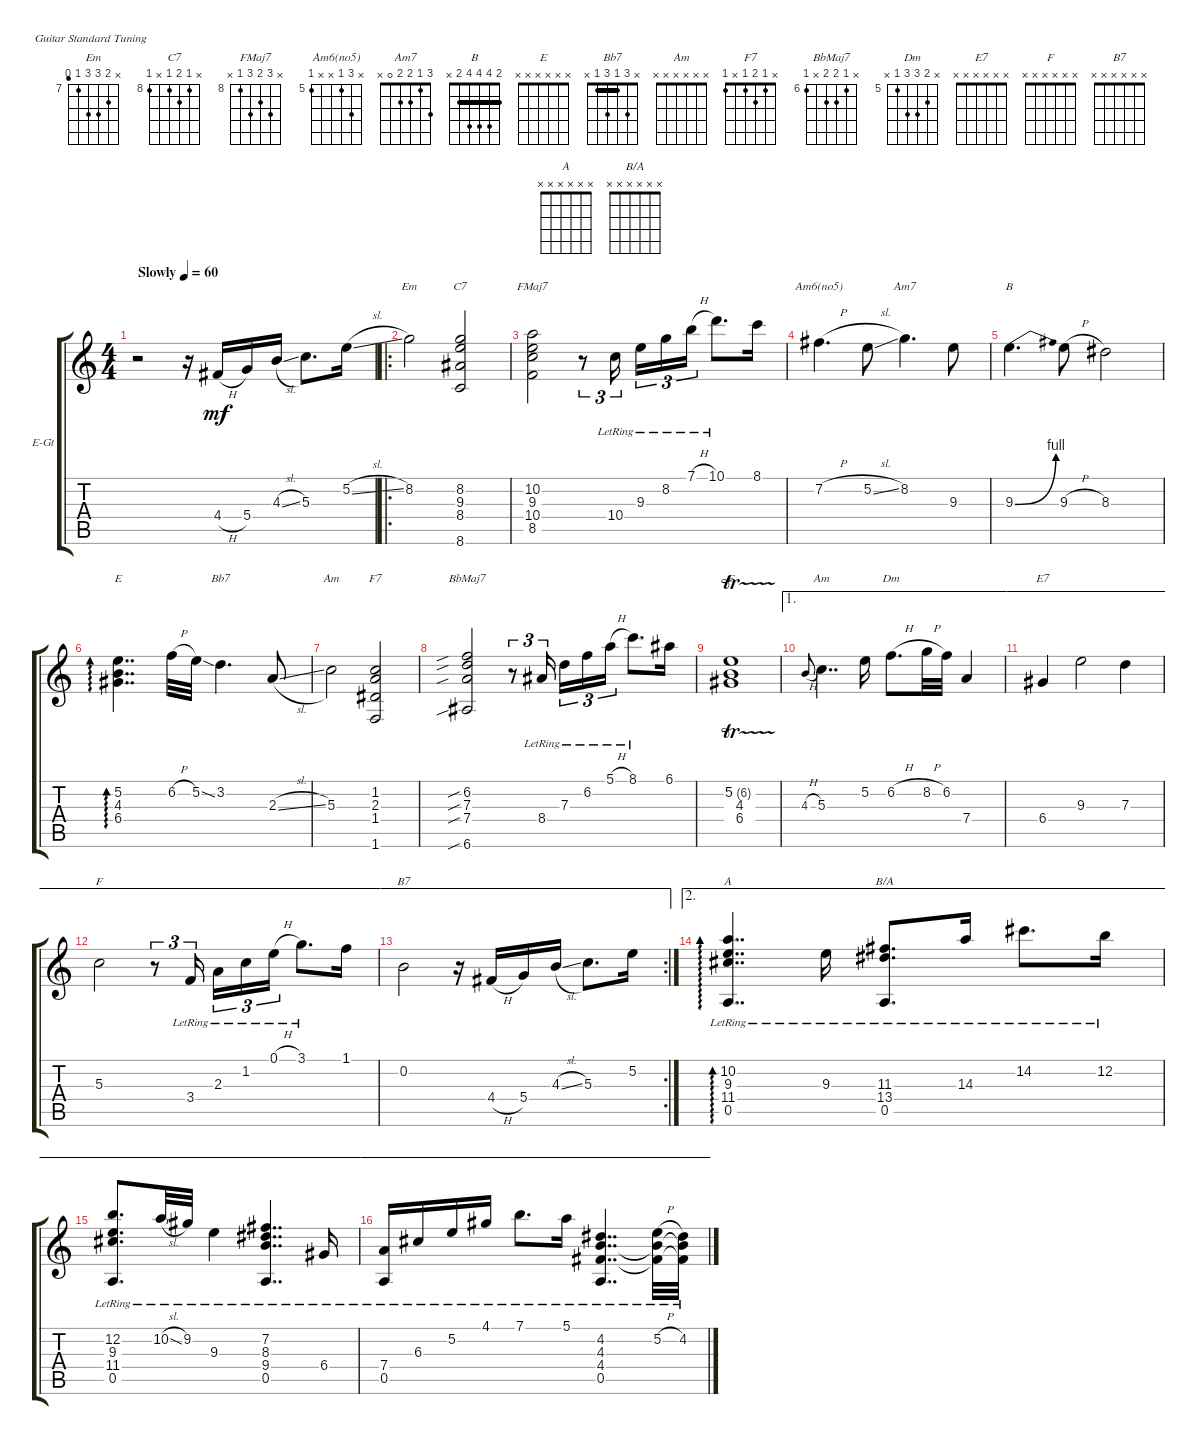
\defaultSystemsLayout 4
\bracketExtendMode groupsimilarinstruments
\firstSystemTrackNameOrientation horizontal
\otherSystemsTrackNameOrientation horizontal
\track ("Electric Guitar" "E-Gt") {instrument electricguitarclean}
\staff {score tabs}
\tuning (E4 B3 G3 D3 A2 E2)
\chord ("Em" x 8 9 9 7 6) {firstfret 7}
\chord ("C7" x 8 9 8 x 8) {firstfret 8}
\chord ("FMaj7" x 10 9 10 8 x) {firstfret 8}
\chord ("Am6(no5)" x 7 5 x x 5) {firstfret 5}
\chord ("Am7" 3 1 2 2 0 x)
\chord ("B" 2 4 4 4 2 x) {barre 2}
\chord ("E" x 5 4 6 x x) {firstfret 4}
\chord ("Bb7" x 3 1 3 1 x) {barre 1}
\chord ("Am" 0 1 2 2 0 x)
\chord ("F7" x 1 2 1 x 1)
\chord ("BbMaj7" x 6 7 7 x 6) {firstfret 6}
\chord ("E" x x x x x x)
\chord ("Am" x x x x x x)
\chord ("Dm" x 6 7 7 5 x) {firstfret 5}
\chord ("E7" x x x x x x)
\chord ("F" x x x x x x)
\chord ("B7" x x x x x x)
\chord ("A" x x x x x x)
\chord ("B/A" x x x x x x)
\ts (4 4)
\tempo (60 "Slowly")
\clef g2
\scale
0.323586
\ks c
r.2{dy mf instrument electricguitarclean} r.16 4.4{h}.16 5.4.16 4.3{sl}.16 5.3.8{d} 5.2{sl}.16 |
\ro
\scale
0.150255 8.2.2{ch "Em"} (8.4 9.3 8.2 8.6).2{ch "C7"} |
\scale
0.23681 (8.5 10.4 9.3 10.2).2{ch "FMaj7"} r.8{tu (3 2)} 10.4{lr}.16{tu (3 2)} 9.3{lr}.16{tu (3 2)} 8.2{lr}.16{tu (3 2)} 7.1{h lr}.16{tu (3 2)} 10.1{lr}.8{d} 8.1.16 |
\scale
0.147239 7.2{h}.4{d ch "Am6(no5)"} 5.2{sl}.8 8.2.4{d ch "Am7"} 9.3.8 |
\scale
0.173385 9.3{be (bend 0 0 15 4)}.4{d ch "B"} 9.3{h}.8 8.3.2 |
\scale
0.230861 (5.2 4.3 6.4).4{dd ad 0 ch "E"} 6.2{h}.32 5.2{ss}.32 3.2.4{d ch "Bb7"} 2.3{sl}.8 |
\scale
0.180736 5.3.2{ch "Am"} (1.2 2.3 1.4 1.6).2{ch "F7"} |
\scale
0.320491 (6.6{sib} 7.4{sib} 7.3{sib} 6.2{sib}).2{ch "BbMaj7"} r.8{tu (3 2)} 8.4{lr}.16{tu (3 2)} 7.3{lr}.16{tu (3 2)} 6.2{lr}.16{tu (3 2)} 5.1{h lr}.16{tu (3 2)} 8.1{lr}.8{d} 6.1.16 |
(5.2{tr (6 16)} 4.3 6.4).1{ch "E"} |
\ae 1
4.3{h}.8{gr onbeat} 5.3.4{dd ch "Am"} 5.2.16 6.2{h}.8{d ch "Dm"} 8.2{h}.32 6.2.32 7.4.4 |
\ae 1
6.4.4{ch "E7"} 9.3.2 7.3.4 |
\ae 1
5.3.2{ch "F"} r.8{tu (3 2)} 3.4{lr}.16{tu (3 2)} 2.3{lr}.16{tu (3 2)} 1.2{lr}.16{tu (3 2)} 0.1{h lr}.16{tu (3 2)} 3.1{lr}.8{d} 1.1.16 |
\ae 1
\rc 2
0.2.2{ch "B7"} r.16 4.4{h}.16 5.4.16 4.3{sl}.16 5.3.8{d} 5.2.16 |
\ae 2
(10.2{lr} 9.3{lr} 11.4{lr} 0.5{lr}).4{dd ad 0 ch "A"} 9.3{lr}.16 (11.3{lr} 13.4{lr} 0.5{lr}).8{d ch "B/A"} 14.3{lr}.16 14.2{lr}.8{d} 12.2{lr}.16 |
\ae 2
(12.2{lr} 9.3{lr} 11.4{lr} 0.5{lr}).8{d} 10.2{sl lr}.32 9.2{lr}.32 9.3{lr}.4 (8.3{lr} 7.2{lr} 9.4{lr} 0.5{lr}).4{dd} 6.4{lr}.16 |
\ae 2
(7.4{lr} 0.5{lr}).16 6.3{lr}.16 5.2{lr}.16 4.1{lr}.16 7.1{lr}.8{d} 5.1{lr}.16 (4.2{lr} 4.3{lr} 4.4{lr} 0.5{lr}).4{dd} (5.2{h lr} 4.3{lr t} 4.4{lr t}).32 (4.2{sl lr} 4.4{sl lr t} 4.3{sl lr t}).32
